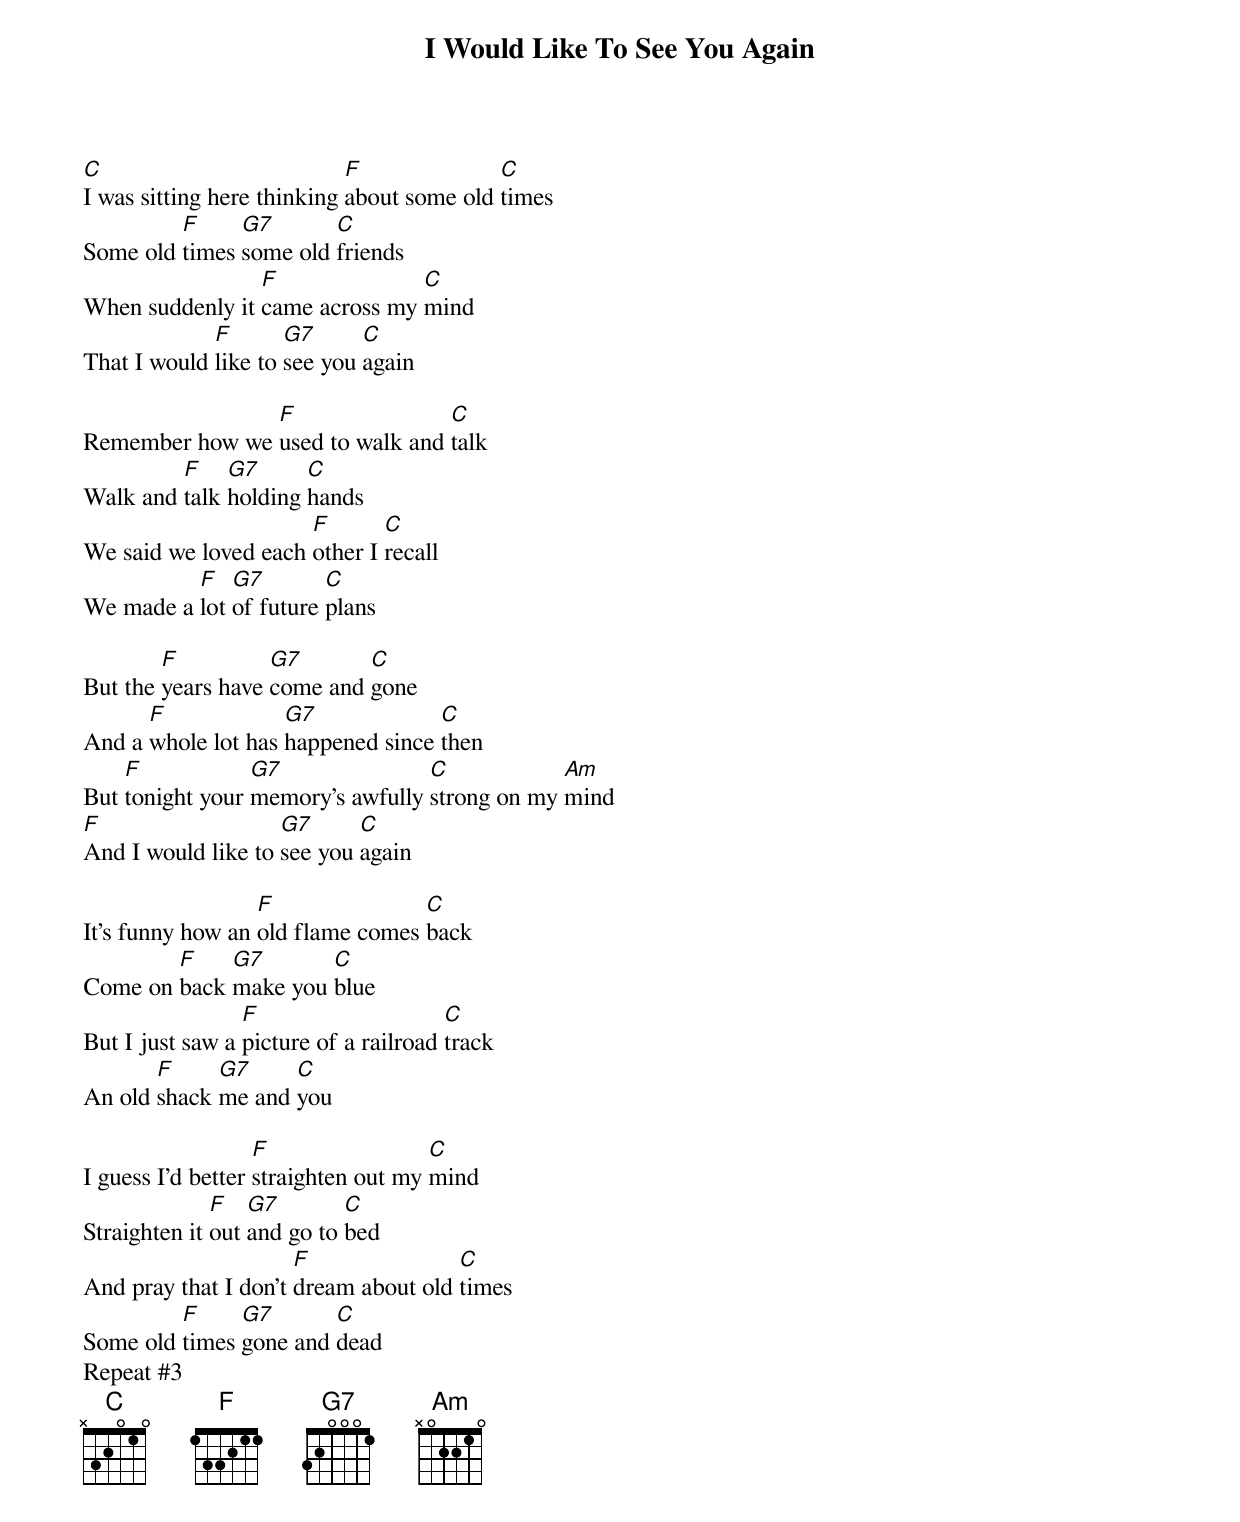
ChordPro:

{title:I Would Like To See You Again}
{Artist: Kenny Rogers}

{!Start_of_part}
[C]I was sitting here thinking [F]about some old [C]times
Some old [F]times [G7]some old [C]friends
When suddenly it [F]came across my [C]mind
That I would [F]like to [G7]see you [C]again
{!End_of_part}

{!Start_of_part}
Remember how we [F]used to walk and [C]talk
Walk and [F]talk [G7]holding [C]hands
We said we loved each [F]other I [C]recall
We made a [F]lot [G7]of future [C]plans
{!End_of_part}

{!Start_of_part}
But the [F]years have [G7]come and [C]gone
And a [F]whole lot has [G7]happened since [C]then
But [F]tonight your [G7]memory's awfully [C]strong on my [Am]mind
[F]And I would like to [G7]see you [C]again
{!End_of_part}

{!Start_of_part}
It's funny how an [F]old flame comes [C]back
Come on [F]back [G7]make you [C]blue
But I just saw a [F]picture of a railroad [C]track
An old [F]shack [G7]me and [C]you
{!End_of_part}

{!Start_of_part}
I guess I'd better [F]straighten out my [C]mind
Straighten it [F]out [G7]and go to [C]bed
And pray that I don't [F]dream about old [C]times
Some old [F]times [G7]gone and [C]dead
Repeat #3
{!End_of_part}
